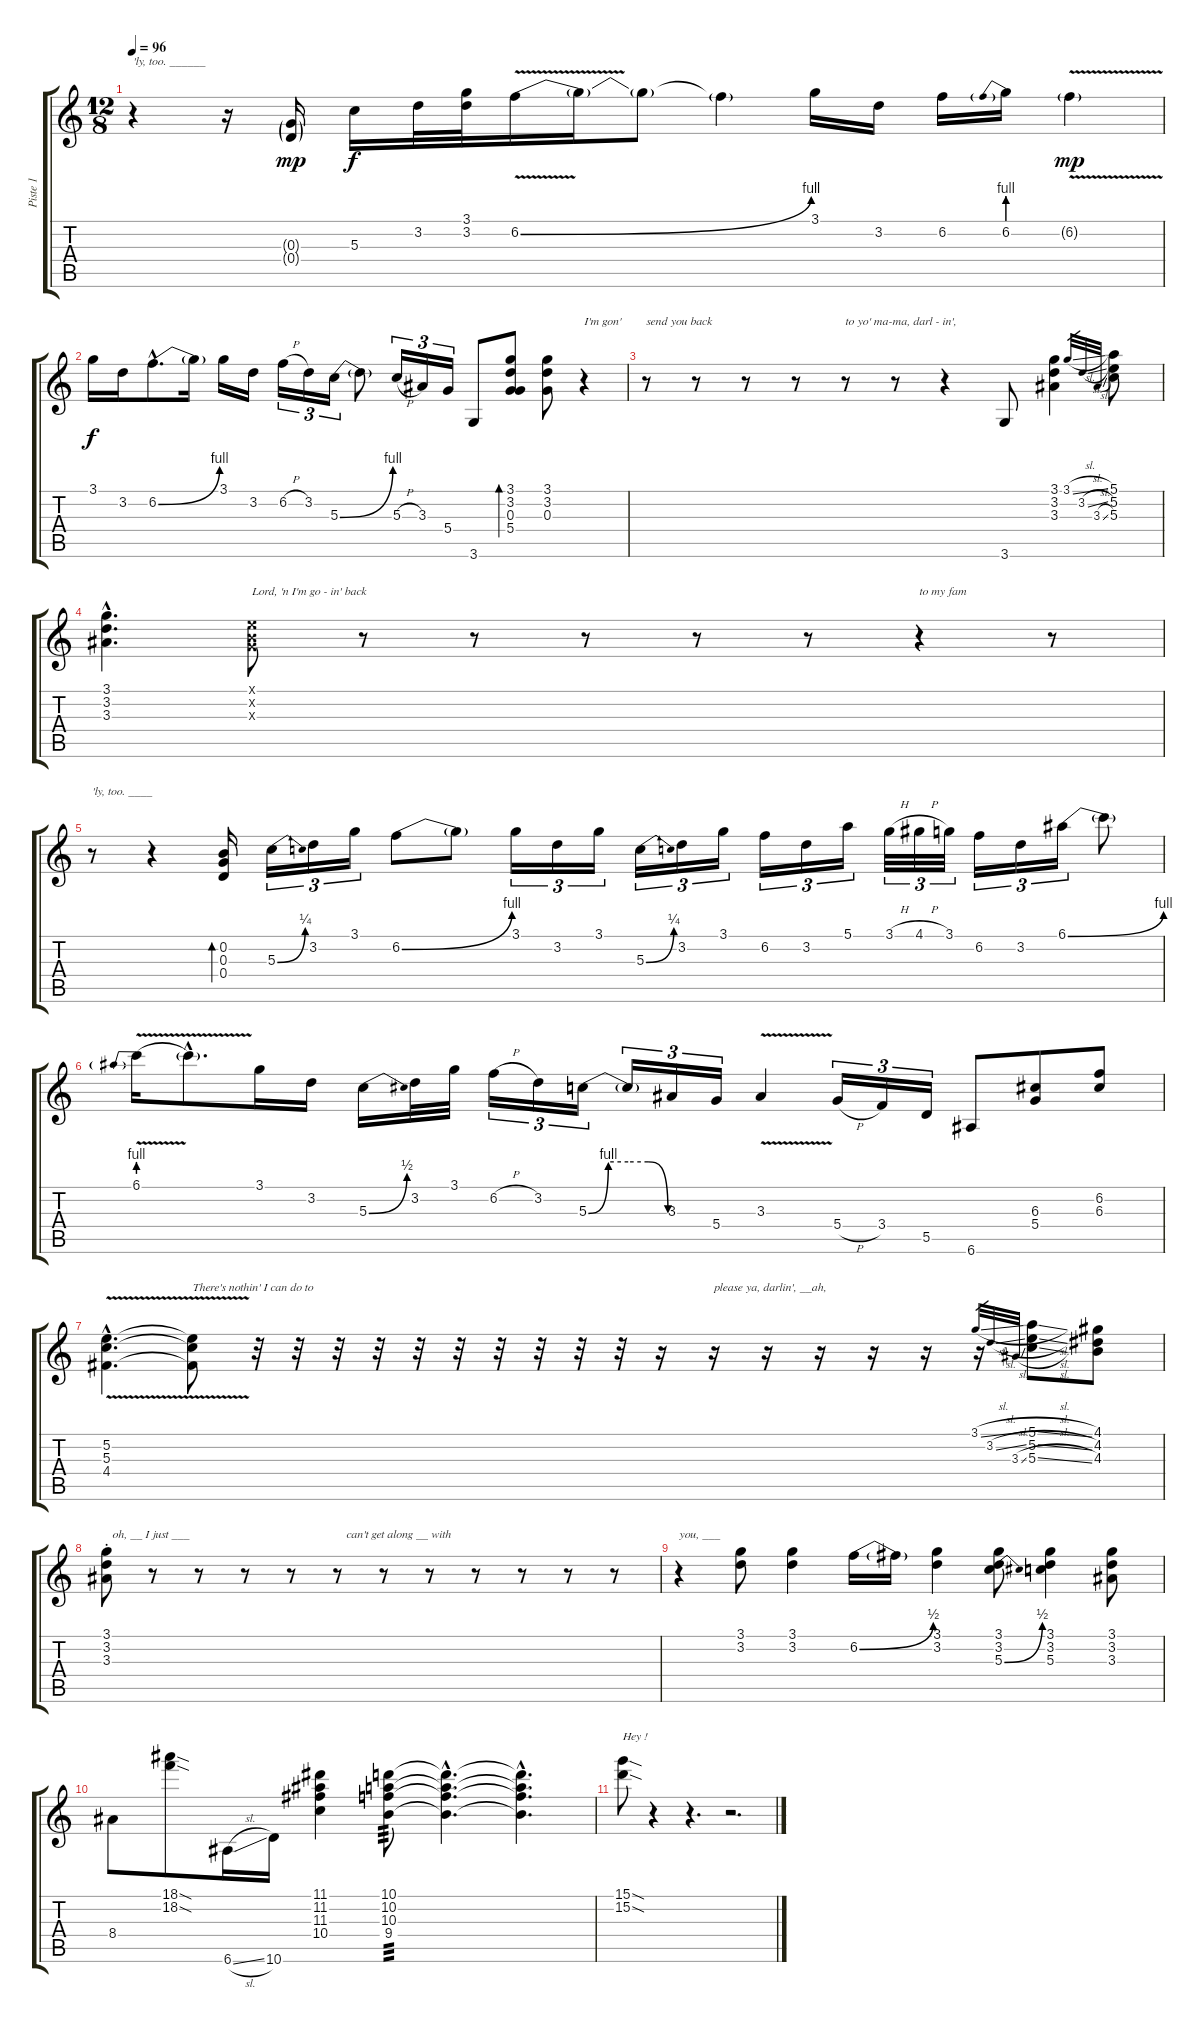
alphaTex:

\track ("Piste 1" "Piste 1") {instrument acousticguitarnylon}
\staff {score tabs}
\tuning (E4 B3 G3 D3 A2 E2) {hide}
\ts (12 8)
\tempo 96
\clef g2
\ks c
r.4{txt "'ly, too. ______" dy f} r.16 (0.3{g} 0.4{g}).16{dy mp} 5.3.16{dy f} 3.2.32 (3.1 3.2).32 6.2{be (bend 0 0 60 4) v}.16 6.2{t}.16 6.2{t}.8 6.2{t}.4 3.1.16 3.2.16 6.2.16 6.2{be (prebend 0 4 60 4)}.16 6.2{v g}.4{dy mp} |
3.1.16{dy f} 3.2.16 6.2{be (bend 0 0 60 4) hac}.8{d} 6.2{t}.16 3.1.16 3.2.16 6.2{h}.16{tu (3 2)} 3.2.16{tu (3 2)} 5.3{be (bend 0 0 60 4)}.16{tu (3 2)} 5.3{t}.8 5.3{h}.16{tu (3 2)} 3.3.16{tu (3 2)} 5.4.16{tu (3 2)} 3.6.8 (3.1 3.2 0.3 5.4).8{bd 240} (3.1 3.2 0.3).8 r.4{txt "I'm gon'"} |
r.8{txt "send you back"} r.8 r.8 r.8 r.8{txt "to yo' ma-ma, darl - in',"} r.8 r.4 3.6.8 (3.1 3.2 3.3).4 3.1{sl}.32{gr} 3.2{sl}.32{gr} 3.3{sl}.32{gr} (5.1 5.2 5.3).8 |
(3.1{hac} 3.2{hac} 3.3{hac}).4{d} (0.1{x} 0.2{x} 0.3{x}).8{txt "Lord, 'n I'm go - in' back"} r.8 r.8 r.8 r.8 r.8 r.4{txt "to my fam"} r.8 |
r.8{txt "'ly, too. ____"} r.4 (0.2 0.3 0.4).16{bd 240} 5.3{be (bend 0 0 60 1)}.16{tu (3 2)} 3.2.16{tu (3 2)} 3.1.16{tu (3 2)} 6.2{be (bend 0 0 60 4)}.8 6.2{t}.8 3.1.16{tu (3 2)} 3.2.16{tu (3 2)} 3.1.16{tu (3 2)} 5.3{be (bend 0 0 60 1)}.16{tu (3 2)} 3.2.16{tu (3 2)} 3.1.16{tu (3 2)} 6.2.16{tu (3 2)} 3.2.16{tu (3 2)} 5.1.16{tu (3 2)} 3.1{h}.32{tu (3 2)} 4.1{h}.32{tu (3 2)} 3.1.32{tu (3 2)} 6.2.16{tu (3 2)} 3.2.16{tu (3 2)} 6.1{be (bend 0 0 60 4)}.16{tu (3 2)} 6.1{t}.8 |
6.1{be (prebend 0 4 60 4) v}.16 6.1{hac t}.8{d} 3.1.16 3.2.16 5.3{be (bend 0 0 60 2)}.16 3.2.32 3.1.32 6.2{h}.16{tu (3 2)} 3.2.16{tu (3 2)} 5.3{be (custom 0 0 15 4 30 4 45 4 60 0)}.16{tu (3 2)} 5.3{t}.16{tu (3 2)} 3.3.16{tu (3 2)} 5.4.16{tu (3 2)} 3.3{v}.4 5.4{h}.16{tu (3 2)} 3.4.16{tu (3 2)} 5.5.16{tu (3 2)} 6.6.8 (6.3 5.4).8 (6.2 6.3).8 |
(5.2{hac} 5.3{hac} 4.4{v hac}).4{d} (5.2{t} 5.3{t} 4.4{t}).8{txt "There's nothin' I can do to"} r.32 r.32 r.32 r.32 r.32 r.32 r.32 r.32 r.32 r.32 r.16 r.16{txt "please ya, darlin', __ah,"} r.16 r.16 r.16 r.16 r.16 3.1{sl}.32{gr} 3.2{sl}.32{gr} 3.3{sl}.32{gr} (5.1{sl} 5.2{sl} 5.3{sl}).8 (4.1 4.2 4.3).8 |
(3.1{st} 3.2{st} 3.3{st}).8{txt "  oh, __ I just ___"} r.8 r.8 r.8 r.8 r.8{txt "   can't get along __ with"} r.8 r.8 r.8 r.8 r.8 r.8 |
r.4{txt "you, ___"} (3.1 3.2).8 (3.1 3.2).4 6.2{be (bend 0 0 60 2)}.16 6.2{t}.16 (3.1 3.2).4 (3.1 3.2 5.3{be (bend 0 0 60 2)}).8 (3.1 3.2 5.3).4 (3.1 3.2 3.3).8 |
8.4.8 (18.1{sod} 18.2{sod}).8 6.6{sl}.16 10.6.16 (11.1 11.2 11.3 10.4).4 (10.1 10.2 10.3 9.4).8{tp 3} (10.1{hac t} 10.2{hac t} 10.3{hac t} 9.4{hac t}).4{d} (10.1{hac t} 10.2{hac t} 10.3{hac t} 9.4{hac t}).4{d} |
(15.1{sod} 15.2{sod}).8{txt "Hey !"} r.4 r.4{d} r.2{d}
